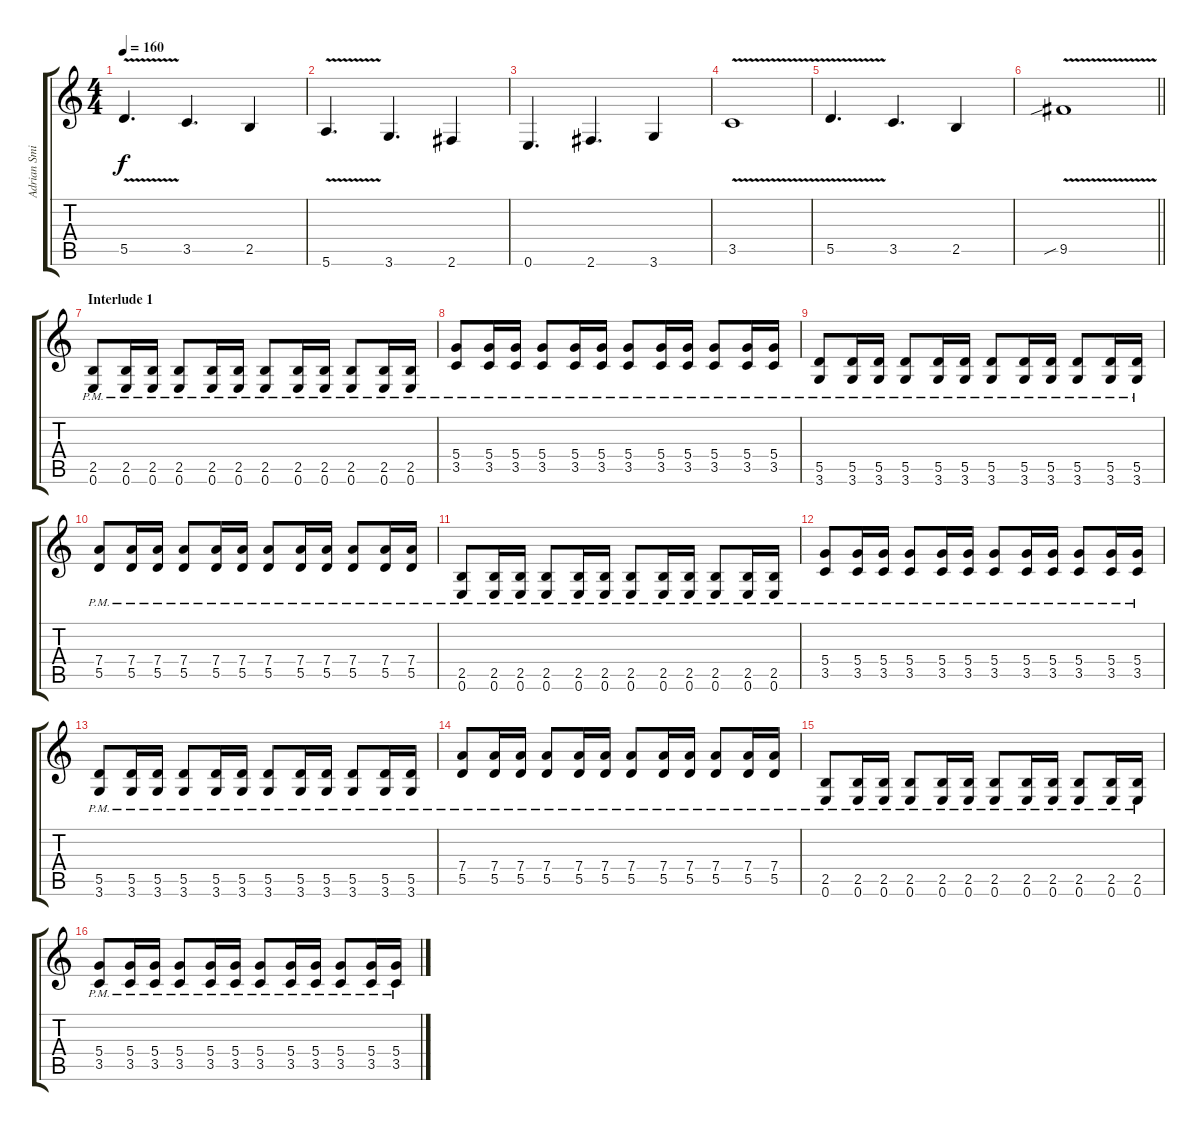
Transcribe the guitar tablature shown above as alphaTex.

\track ("Adrian Smith" "Adrian Smi") {instrument overdrivenguitar}
\staff {score tabs}
\tuning (E4 B3 G3 D3 A2 E2) {hide}
\ts (4 4)
\tempo 160
\clef g2
\ks c
5.5{v}.4{d dy f} 3.5.4{d} 2.5.4 |
5.6{v}.4{d} 3.6.4{d} 2.6.4 |
0.6.4{d} 2.6.4{d} 3.6.4 |
3.5{v}.1 |
5.5{v}.4{d} 3.5.4{d} 2.5.4 |
\barLineRight lightlight
9.5{v sib}.1 |
\section ("" "Interlude 1")
(2.5{pm} 0.6{pm}).8 (2.5{pm} 0.6{pm}).16 (2.5{pm} 0.6{pm}).16 (2.5{pm} 0.6{pm}).8 (2.5{pm} 0.6{pm}).16 (2.5{pm} 0.6{pm}).16 (2.5{pm} 0.6{pm}).8 (2.5{pm} 0.6{pm}).16 (2.5{pm} 0.6{pm}).16 (2.5{pm} 0.6{pm}).8 (2.5{pm} 0.6{pm}).16 (2.5{pm} 0.6{pm}).16 |
(5.4{pm} 3.5{pm}).8 (5.4{pm} 3.5{pm}).16 (5.4{pm} 3.5{pm}).16 (5.4{pm} 3.5{pm}).8 (5.4{pm} 3.5{pm}).16 (5.4{pm} 3.5{pm}).16 (5.4{pm} 3.5{pm}).8 (5.4{pm} 3.5{pm}).16 (5.4{pm} 3.5{pm}).16 (5.4{pm} 3.5{pm}).8 (5.4{pm} 3.5{pm}).16 (5.4{pm} 3.5{pm}).16 |
(5.5{pm} 3.6{pm}).8 (5.5{pm} 3.6{pm}).16 (5.5{pm} 3.6{pm}).16 (5.5{pm} 3.6{pm}).8 (5.5{pm} 3.6{pm}).16 (5.5{pm} 3.6{pm}).16 (5.5{pm} 3.6{pm}).8 (5.5{pm} 3.6{pm}).16 (5.5{pm} 3.6{pm}).16 (5.5{pm} 3.6{pm}).8 (5.5{pm} 3.6{pm}).16 (5.5{pm} 3.6{pm}).16 |
(7.4{pm} 5.5{pm}).8 (7.4{pm} 5.5{pm}).16 (7.4{pm} 5.5{pm}).16 (7.4{pm} 5.5{pm}).8 (7.4{pm} 5.5{pm}).16 (7.4{pm} 5.5{pm}).16 (7.4{pm} 5.5{pm}).8 (7.4{pm} 5.5{pm}).16 (7.4{pm} 5.5{pm}).16 (7.4{pm} 5.5{pm}).8 (7.4{pm} 5.5{pm}).16 (7.4{pm} 5.5{pm}).16 |
(2.5{pm} 0.6{pm}).8 (2.5{pm} 0.6{pm}).16 (2.5{pm} 0.6{pm}).16 (2.5{pm} 0.6{pm}).8 (2.5{pm} 0.6{pm}).16 (2.5{pm} 0.6{pm}).16 (2.5{pm} 0.6{pm}).8 (2.5{pm} 0.6{pm}).16 (2.5{pm} 0.6{pm}).16 (2.5{pm} 0.6{pm}).8 (2.5{pm} 0.6{pm}).16 (2.5{pm} 0.6{pm}).16 |
(5.4{pm} 3.5{pm}).8 (5.4{pm} 3.5{pm}).16 (5.4{pm} 3.5{pm}).16 (5.4{pm} 3.5{pm}).8 (5.4{pm} 3.5{pm}).16 (5.4{pm} 3.5{pm}).16 (5.4{pm} 3.5{pm}).8 (5.4{pm} 3.5{pm}).16 (5.4{pm} 3.5{pm}).16 (5.4{pm} 3.5{pm}).8 (5.4{pm} 3.5{pm}).16 (5.4{pm} 3.5{pm}).16 |
(5.5{pm} 3.6{pm}).8 (5.5{pm} 3.6{pm}).16 (5.5{pm} 3.6{pm}).16 (5.5{pm} 3.6{pm}).8 (5.5{pm} 3.6{pm}).16 (5.5{pm} 3.6{pm}).16 (5.5{pm} 3.6{pm}).8 (5.5{pm} 3.6{pm}).16 (5.5{pm} 3.6{pm}).16 (5.5{pm} 3.6{pm}).8 (5.5{pm} 3.6{pm}).16 (5.5{pm} 3.6{pm}).16 |
(7.4{pm} 5.5{pm}).8 (7.4{pm} 5.5{pm}).16 (7.4{pm} 5.5{pm}).16 (7.4{pm} 5.5{pm}).8 (7.4{pm} 5.5{pm}).16 (7.4{pm} 5.5{pm}).16 (7.4{pm} 5.5{pm}).8 (7.4{pm} 5.5{pm}).16 (7.4{pm} 5.5{pm}).16 (7.4{pm} 5.5{pm}).8 (7.4{pm} 5.5{pm}).16 (7.4{pm} 5.5{pm}).16 |
(2.5{pm} 0.6{pm}).8 (2.5{pm} 0.6{pm}).16 (2.5{pm} 0.6{pm}).16 (2.5{pm} 0.6{pm}).8 (2.5{pm} 0.6{pm}).16 (2.5{pm} 0.6{pm}).16 (2.5{pm} 0.6{pm}).8 (2.5{pm} 0.6{pm}).16 (2.5{pm} 0.6{pm}).16 (2.5{pm} 0.6{pm}).8 (2.5{pm} 0.6{pm}).16 (2.5{pm} 0.6{pm}).16 |
(5.4{pm} 3.5{pm}).8 (5.4{pm} 3.5{pm}).16 (5.4{pm} 3.5{pm}).16 (5.4{pm} 3.5{pm}).8 (5.4{pm} 3.5{pm}).16 (5.4{pm} 3.5{pm}).16 (5.4{pm} 3.5{pm}).8 (5.4{pm} 3.5{pm}).16 (5.4{pm} 3.5{pm}).16 (5.4{pm} 3.5{pm}).8 (5.4{pm} 3.5{pm}).16 (5.4{pm} 3.5{pm}).16
